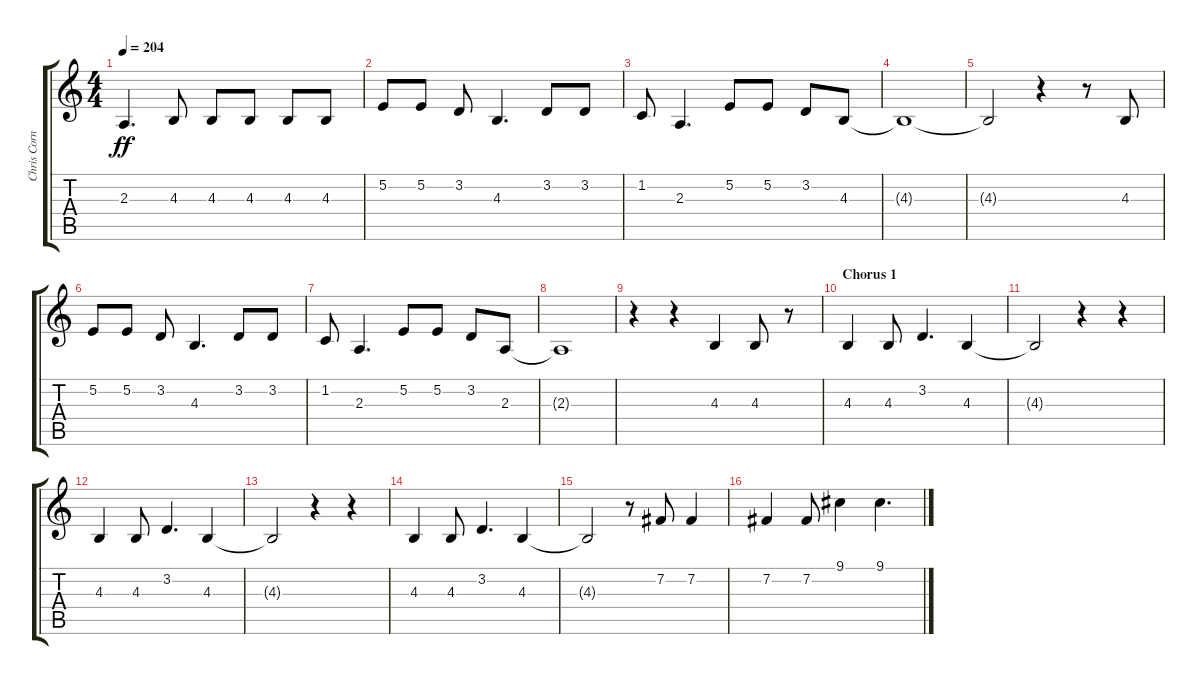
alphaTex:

\track ("Chris Cornell - Vocals" "Chris Corn") {instrument altosax}
\staff {score tabs}
\tuning (E4 B3 G3 D3 A2 E2) {hide}
\ts (4 4)
\tempo 204
\clef g2
\ks c
2.3{t}.4{d dy ff} 4.3.8 4.3.8 4.3.8 4.3.8 4.3.8 |
5.2.8 5.2.8 3.2.8 4.3.4{d} 3.2.8 3.2.8 |
1.2.8 2.3.4{d} 5.2.8 5.2.8 3.2.8 4.3.8 |
4.3{t}.1 |
4.3{t}.2 r.4 r.8 4.3.8 |
5.2.8 5.2.8 3.2.8 4.3.4{d} 3.2.8 3.2.8 |
1.2.8 2.3.4{d} 5.2.8 5.2.8 3.2.8 2.3.8 |
2.3{t}.1 |
r.4 r.4 4.3.4 4.3.8 r.8 |
\section ("" "Chorus 1")
4.3.4 4.3.8 3.2.4{d} 4.3.4 |
4.3{t}.2 r.4 r.4 |
4.3.4 4.3.8 3.2.4{d} 4.3.4 |
4.3{t}.2 r.4 r.4 |
4.3.4 4.3.8 3.2.4{d} 4.3.4 |
4.3{t}.2 r.8 7.2.8 7.2.4 |
7.2.4 7.2.8 9.1.4 9.1.4{d}
